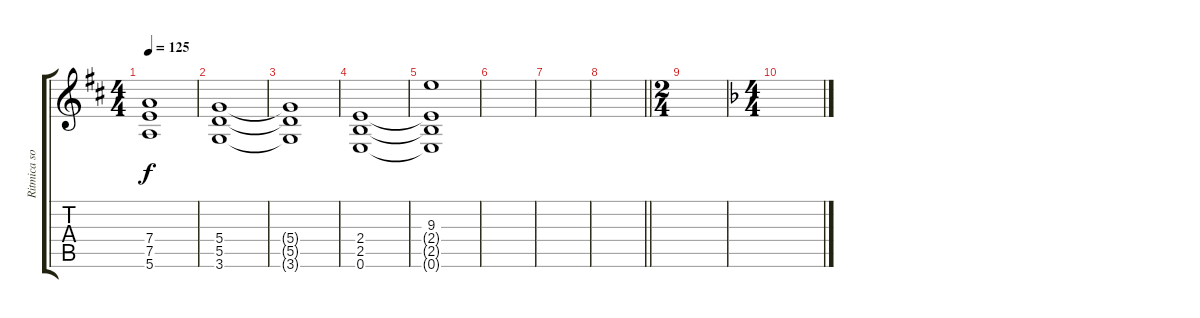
\track ("Ritmica solo" "Ritmica so") {instrument distortionguitar}
\staff {score tabs}
\tuning (E4 B3 G3 D3 A2 E2) {hide}
\ts (4 4)
\tempo 125
\clef g2
\ks d
(7.4{t} 7.5{t} 5.6{t}).1{dy f} |
(5.4 5.5 3.6).1 |
(5.4{t} 5.5{t} 3.6{t}).1 |
(2.4 2.5 0.6).1 |
(9.3 2.4{t} 2.5{t} 0.6{t}).1 |
|
|
\barLineRight lightlight
|
\ts (2 4)
|
\ts (4 4)
\ks f
